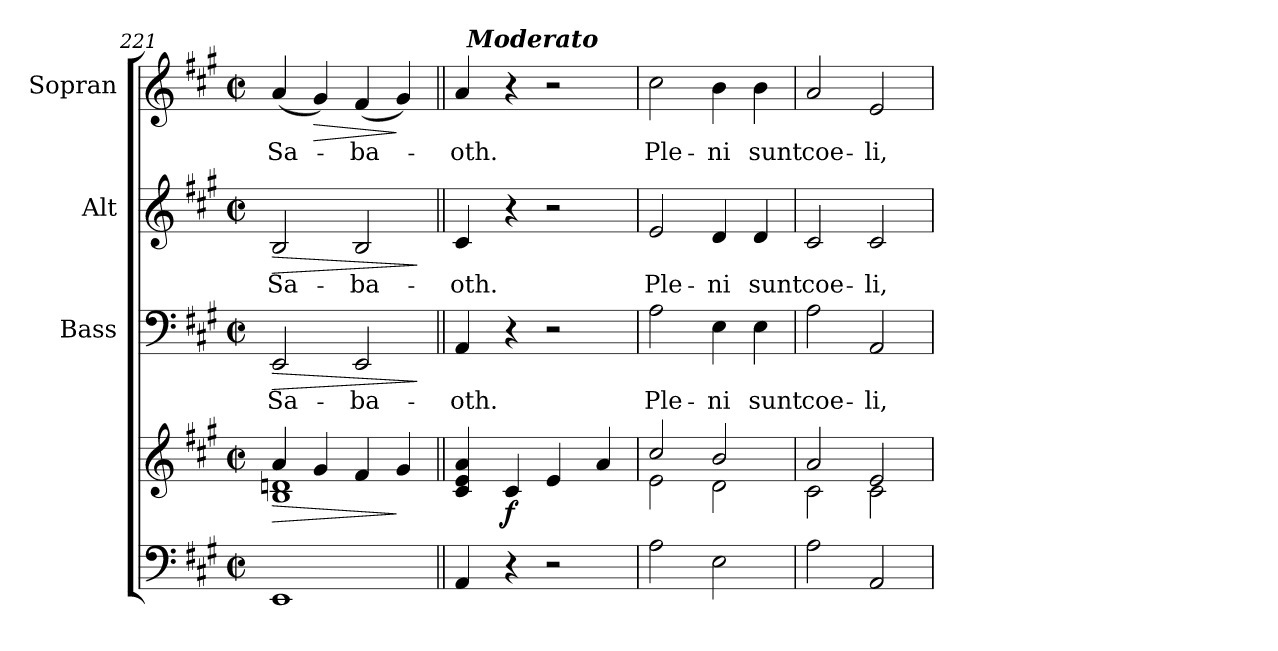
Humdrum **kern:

**kern	**kern	**dynam	**kern	**text	**dynam	**kern	**text	**dynam	**kern	**text	**dynam
*part4	*part4	*part4	*part3	*part3	*part3	*part2	*part2	*part2	*part1	*part1	*part1
*staff5	*staff4	*staff4/5	*staff3	*staff3	*staff3	*staff2	*staff2	*staff2	*staff1	*staff1	*staff1
*	*	*	*I"Bass	*	*	*I"Alt	*	*	*I"Sopran	*	*
*	*	*	*I'B.	*	*	*I'A.	*	*	*I'S.	*	*
*clefF4	*clefG2	*	*clefF4	*	*	*clefG2	*	*	*clefG2	*	*
*k[f#c#g#]	*k[f#c#g#]	*	*k[f#c#g#]	*	*	*k[f#c#g#]	*	*	*k[f#c#g#]	*	*
*A:	*A:	*	*A:	*	*	*A:	*	*	*A:	*	*
*M2/2	*M2/2	*	*M2/2	*	*	*M2/2	*	*	*M2/2	*	*
*met(c|)	*met(c|)	*	*met(c|)	*	*	*met(c|)	*	*	*met(c|)	*	*
=221	=221	=221	=221	=221	=221	=221	=221	=221	=221	=221	=221
!	!	!LO:HP:b	!	!LO:LY:b	!LO:HP:b	!	!LO:LY:b	!LO:HP:b	!	!LO:LY:b	!
*	*^	*	*	*	*	*	*	*	*	*	*
1EE	4a/	1B 1dn	>	2EE/	Sa-	>	2B/	Sa-	>	(<4a/	Sa-	.
!	!	!	!	!	!	!	!	!	!	!	!	!LO:HP:b
.	4g#/	.	.	.	.	.	.	.	.	4g#/)	.	>
!	!	!	!	!	!LO:LY:b	!	!	!LO:LY:b	!	!	!LO:LY:b	!
.	4f#/	.	.	2EE/	-ba-	.	2B/	-ba-	.	(<4f#/	-ba-	.
.	4g#/	.	]	.	.	.	.	.	.	4g#/)	.	]
*	*v	*v	*	*	*	*	*	*	*	*	*	*
.	.	.	.	.	]	.	.	]	.	.	.
=222||	=222||	=222||	=222||	=222||	=222||	=222||	=222||	=222||	=222||	=222||	=222||
!	!	!	!	!LO:LY:b	!	!	!LO:LY:b	!	!	!LO:LY:b	!
*	*	*	*	*	*	*	*	*	*^	*	*
4AA/	4c#/ 4e/ 4a/	.	4AA/	-oth.	.	4c#/	-oth.	.	4a/	32ryy	-oth.	.
!	!	!	!	!	!	!	!	!	!	!LO:TX:a:Bi:t=Moderato	!	!
.	.	.	.	.	.	.	.	.	.	2ryy	.	.
!	!	!LO:DY:b	!	!	!	!	!	!	!	!	!	!
4r	4c#/	f	4r	.	.	4r	.	.	4r	.	.	.
2r	4e/	.	2r	.	.	2r	.	.	2r	.	.	.
.	.	.	.	.	.	.	.	.	.	4...ryy	.	.
.	4a/	.	.	.	.	.	.	.	.	.	.	.
!!LO:PB:g=z
=223	=223	=223	=223	=223	=223	=223	=223	=223	=223	=223	=223	=223
*	*^	*	*	*	*	*	*	*	*	*	*	*
!	!	!	!	!	!LO:LY:b	!	!	!LO:LY:b	!	!	!	!LO:LY:b	!
*	*	*	*	*	*	*	*	*	*	*v	*v	*	*
2A\	2cc#/	2e\	.	2A\	Ple-	.	2e/	Ple-	.	2cc#\	Ple-	.
!	!	!	!	!	!LO:LY:b	!	!	!LO:LY:b	!	!	!LO:LY:b	!
2E\	2b/	2d\	.	4E\	-ni	.	4d/	-ni	.	4b\	-ni	.
!	!	!	!	!	!LO:LY:b	!	!	!LO:LY:b	!	!	!LO:LY:b	!
.	.	.	.	4E\	sunt	.	4d/	sunt	.	4b\	sunt	.
=224	=224	=224	=224	=224	=224	=224	=224	=224	=224	=224	=224	=224
!	!	!	!	!	!LO:LY:b	!	!	!LO:LY:b	!	!	!LO:LY:b	!
2A\	2a/	2c#\	.	2A\	coe-	.	2c#/	coe-	.	2a/	coe-	.
!	!	!	!	!	!LO:LY:b	!	!	!LO:LY:b	!	!	!LO:LY:b	!
2AA/	2e/	2c#\	.	2AA/	-li,	.	2c#/	-li,	.	2e/	-li,	.
*	*v	*v	*	*	*	*	*	*	*	*	*	*
=	=	=	=	=	=	=	=	=	=	=	=
*-	*-	*-	*-	*-	*-	*-	*-	*-	*-	*-	*-
